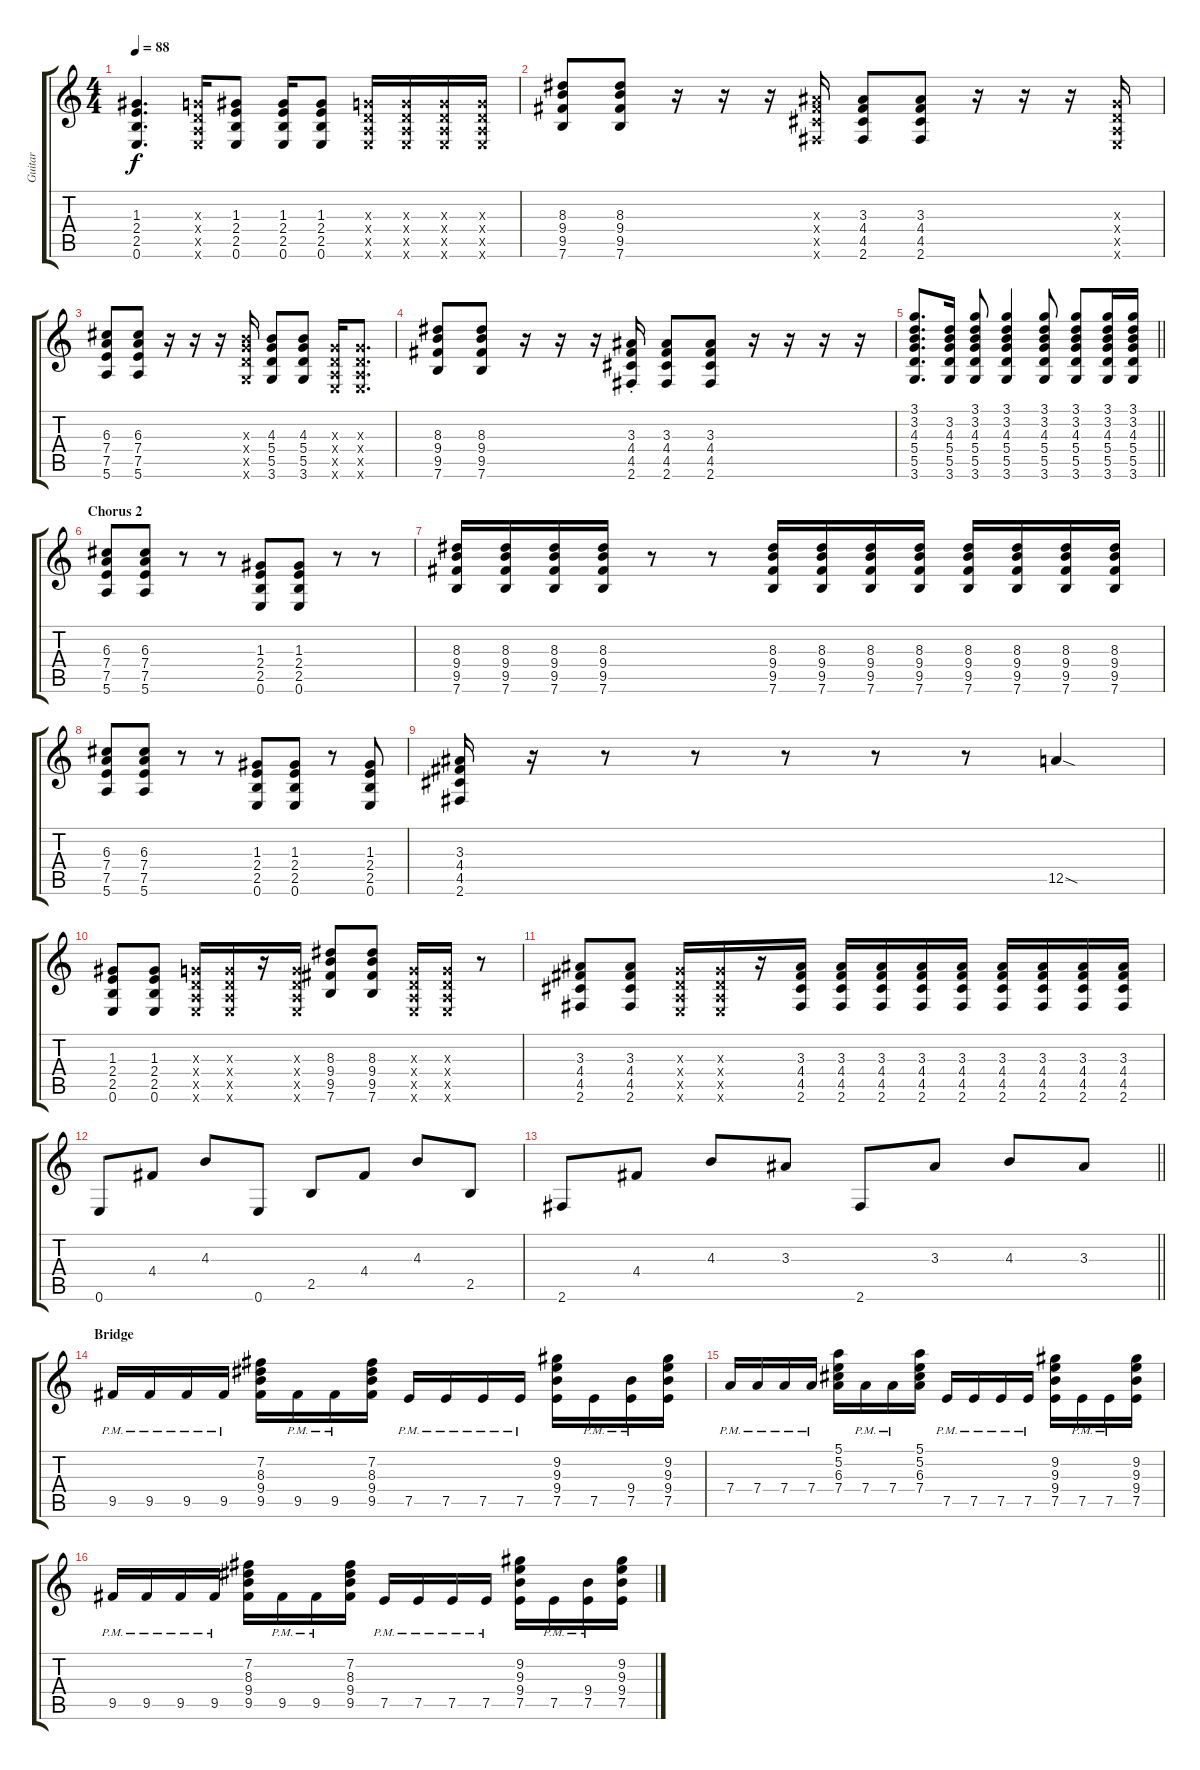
\track ("Guitar" "Guitar") {instrument electricguitarclean}
\staff {score tabs}
\tuning (E4 B3 G3 D3 A2 E2) {hide}
\ts (4 4)
\tempo 88
\clef g2
\ks c
(1.3 2.4 2.5 0.6).4{d dy f} (0.3{x} 0.4{x} 0.5{x} 0.6{x}).16 (1.3 2.4 2.5 0.6).8 (1.3 2.4 2.5 0.6).16 (1.3 2.4 2.5 0.6).8 (0.3{x} 0.4{x} 0.5{x} 0.6{x}).16 (0.3{x} 0.4{x} 0.5{x} 0.6{x}).16 (0.3{x} 0.4{x} 0.5{x} 0.6{x}).16 (0.3{x} 0.4{x} 0.5{x} 0.6{x}).16 |
(8.3 9.4 9.5 7.6).8 (8.3 9.4 9.5 7.6).8 r.16 r.16 r.16 (3.3{x} 4.4{x} 4.5{x} 2.6{x}).16 (3.3 4.4 4.5 2.6).8 (3.3 4.4 4.5 2.6).8 r.16 r.16 r.16 (0.3{x} 0.4{x} 0.5{x} 0.6{x}).16 |
(6.3 7.4 7.5 5.6).8 (6.3 7.4 7.5 5.6).8 r.16 r.16 r.16 (4.3{x} 5.4{x} 5.5{x} 3.6{x}).16 (4.3 5.4 5.5 3.6).8 (4.3 5.4 5.5 3.6).8 (0.3{x} 0.4{x} 0.5{x} 0.6{x}).16 (0.3{x} 0.4{x} 0.5{x} 0.6{x}).8{d} |
(8.3 9.4 9.5 7.6).8 (8.3 9.4 9.5 7.6).8 r.16 r.16 r.16 (3.3{st} 4.4{st} 4.5{st} 2.6{st}).16 (3.3 4.4 4.5 2.6).8 (3.3 4.4 4.5 2.6).8 r.16 r.16 r.16 r.16 |
\barLineRight lightlight
(3.1 3.2 4.3 5.4 5.5 3.6).8{d} (3.2 4.3 5.4 5.5 3.6).16 (3.1 3.2 4.3 5.4 5.5 3.6).8 (3.1 3.2 4.3 5.4 5.5 3.6).4 (3.1 3.2 4.3 5.4 5.5 3.6).8 (3.1 3.2 4.3 5.4 5.5 3.6).8 (3.1 3.2 4.3 5.4 5.5 3.6).16 (3.1 3.2 4.3 5.4 5.5 3.6).16 |
\section ("" "Chorus 2")
(6.3 7.4 7.5 5.6).8 (6.3 7.4 7.5 5.6).8 r.8 r.8 (1.3 2.4 2.5 0.6).8 (1.3 2.4 2.5 0.6).8 r.8 r.8 |
(8.3 9.4 9.5 7.6).16 (8.3 9.4 9.5 7.6).16 (8.3 9.4 9.5 7.6).16 (8.3 9.4 9.5 7.6).16 r.8 r.8 (8.3 9.4 9.5 7.6).16 (8.3 9.4 9.5 7.6).16 (8.3 9.4 9.5 7.6).16 (8.3 9.4 9.5 7.6).16 (8.3 9.4 9.5 7.6).16 (8.3 9.4 9.5 7.6).16 (8.3 9.4 9.5 7.6).16 (8.3 9.4 9.5 7.6).16 |
(6.3 7.4 7.5 5.6).8 (6.3 7.4 7.5 5.6).8 r.8 r.8 (1.3 2.4 2.5 0.6).8 (1.3 2.4 2.5 0.6).8 r.8 (1.3 2.4 2.5 0.6).8 |
(3.3 4.4 4.5 2.6).16 r.16 r.8 r.8 r.8 r.8 r.8 12.5{sod}.4 |
(1.3 2.4 2.5 0.6).8 (1.3 2.4 2.5 0.6).8 (0.3{x} 0.4{x} 0.5{x} 0.6{x}).16 (0.3{x} 0.4{x} 0.5{x} 0.6{x}).16 r.16 (0.3{x} 0.4{x} 0.5{x} 0.6{x}).16 (8.3 9.4 9.5 7.6).8 (8.3 9.4 9.5 7.6).8 (0.3{x} 0.4{x} 0.5{x} 0.6{x}).16 (0.3{x} 0.4{x} 0.5{x} 0.6{x}).16 r.8 |
(3.3 4.4 4.5 2.6).8 (3.3 4.4 4.5 2.6).8 (0.3{x} 0.4{x} 0.5{x} 0.6{x}).16 (0.3{x} 0.4{x} 0.5{x} 0.6{x}).16 r.16 (3.3 4.4 4.5 2.6).16 (3.3 4.4 4.5 2.6).16 (3.3 4.4 4.5 2.6).16 (3.3 4.4 4.5 2.6).16 (3.3 4.4 4.5 2.6).16 (3.3 4.4 4.5 2.6).16 (3.3 4.4 4.5 2.6).16 (3.3 4.4 4.5 2.6).16 (3.3 4.4 4.5 2.6).16 |
0.6.8 4.4.8 4.3.8 0.6.8 2.5.8 4.4.8 4.3.8 2.5.8 |
\barLineRight lightlight
2.6.8 4.4.8 4.3.8 3.3.8 2.6.8 3.3.8 4.3.8 3.3.8 |
\section ("" "Bridge")
9.5{pm}.16{volume 7} 9.5{pm}.16 9.5{pm}.16 9.5{pm}.16 (7.2 8.3 9.4 9.5).16 9.5{pm}.16 9.5{pm}.16 (7.2 8.3 9.4 9.5).16 7.5{pm}.16 7.5{pm}.16 7.5{pm}.16 7.5{pm}.16 (9.2 9.3 9.4 7.5).16 7.5{pm}.16 (9.4 7.5{pm}).16 (9.2 9.3 9.4 7.5).16 |
7.4{pm}.16 7.4{pm}.16 7.4{pm}.16 7.4{pm}.16 (5.1 5.2 6.3 7.4).16 7.4{pm}.16 7.4{pm}.16 (5.1 5.2 6.3 7.4).16 7.5{pm}.16 7.5{pm}.16 7.5{pm}.16 7.5{pm}.16 (9.2 9.3 9.4 7.5).16 7.5{pm}.16 7.5{pm}.16 (9.2 9.3 9.4 7.5).16 |
9.5{pm}.16 9.5{pm}.16 9.5{pm}.16 9.5{pm}.16 (7.2 8.3 9.4 9.5).16 9.5{pm}.16 9.5{pm}.16 (7.2 8.3 9.4 9.5).16 7.5{pm}.16 7.5{pm}.16 7.5{pm}.16 7.5{pm}.16 (9.2 9.3 9.4 7.5).16 7.5{pm}.16 (9.4 7.5{pm}).16 (9.2 9.3 9.4 7.5).16
